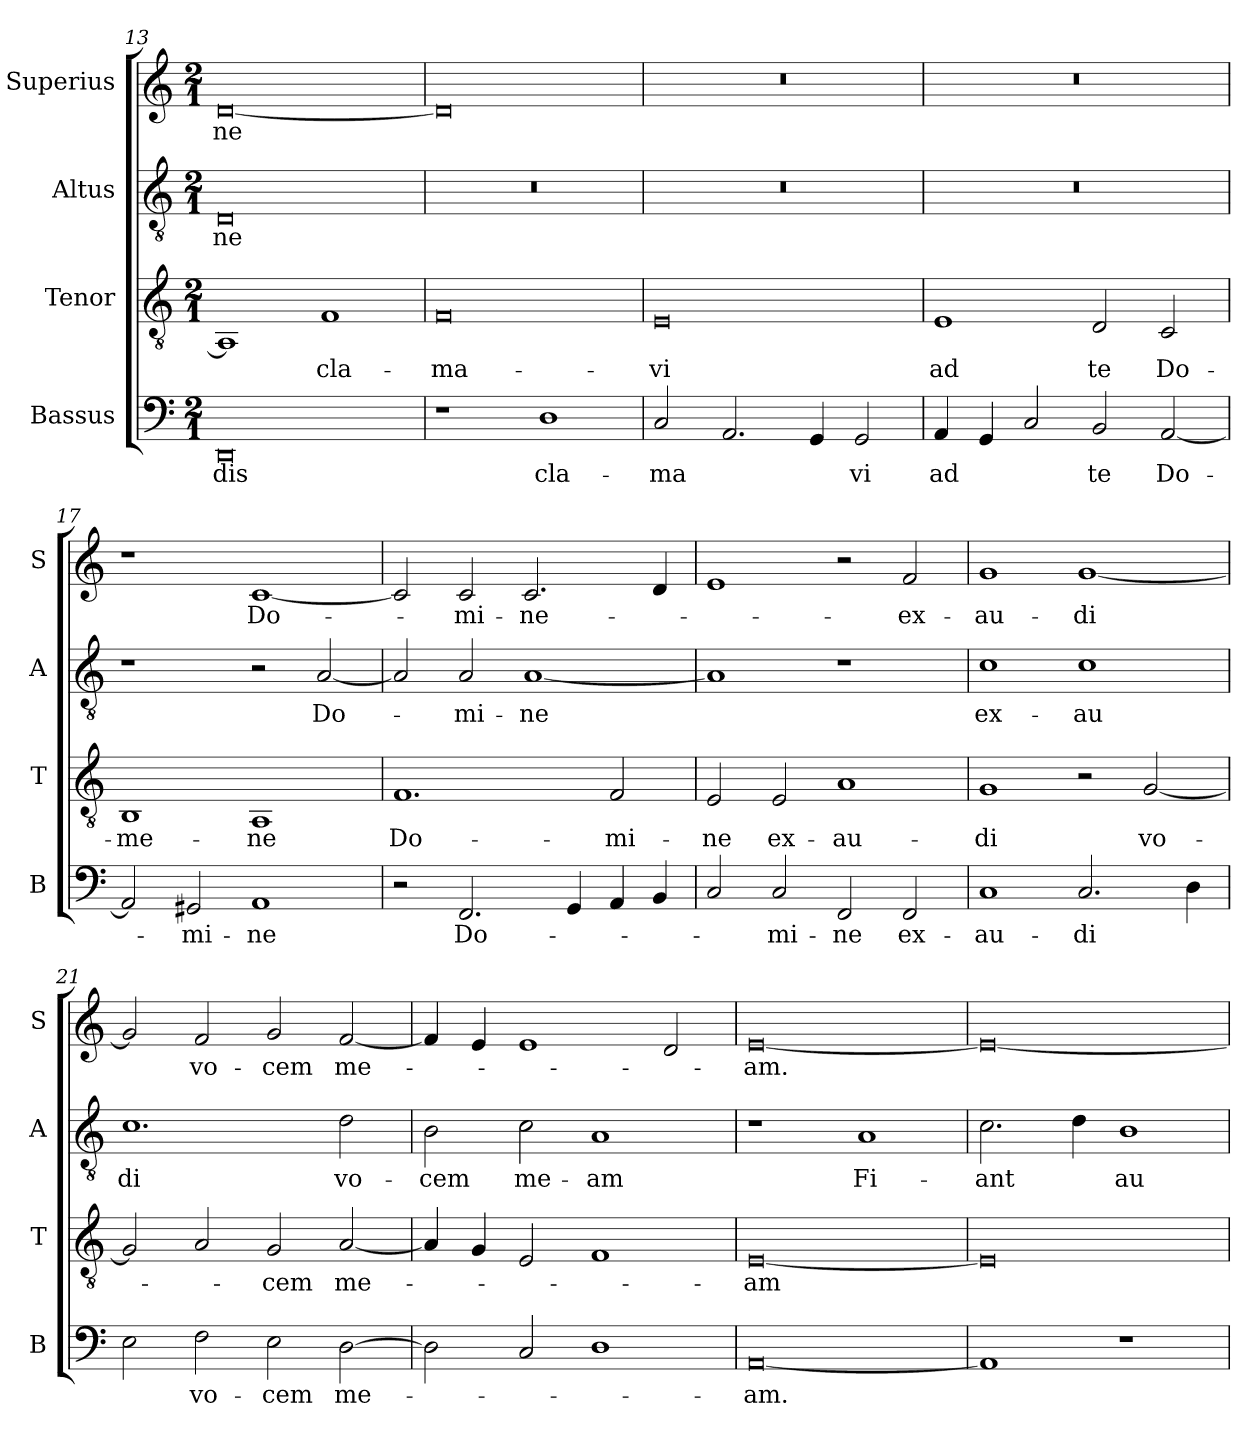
**kern	**text	**kern	**text	**kern	**text	**kern	**text
*part4	*part4	*part3	*part3	*part2	*part2	*part1	*part1
*staff4	*staff4	*staff3	*staff3	*staff2	*staff2	*staff1	*staff1
*I"Bassus	*	*I"Tenor	*	*I"Altus	*	*I"Superius	*
*I'B	*	*I'T	*	*I'A	*	*I'S	*
*clefF4	*	*clefGv2	*	*clefGv2	*	*clefG2	*
*k[]	*	*k[]	*	*k[]	*	*k[]	*
*M2/1	*	*M2/1	*	*M2/1	*	*M2/1	*
=13	=13	=13	=13	=13	=13	=13	=13
0DD	dis	1AA]	.	0D	-ne	[0d	-ne
.	.	1F	cla-	.	.	.	.
=14	=14	=14	=14	=14	=14	=14	=14
1r	.	0F	-ma-	0r	.	0d]	.
1D	cla-	.	.	.	.	.	.
=15	=15	=15	=15	=15	=15	=15	=15
2C/	-ma	0E	-vi	0r	.	0r	.
2.AA/	.	.	.	.	.	.	.
4GG/	.	.	.	.	.	.	.
2GG/	vi	.	.	.	.	.	.
=16	=16	=16	=16	=16	=16	=16	=16
4AA/	ad	1E	ad	0r	.	0r	.
4GG/	.	.	.	.	.	.	.
2C/	.	.	.	.	.	.	.
2BB/	te	2D/	te	.	.	.	.
[2AA/	Do-	2C/	Do-	.	.	.	.
=17	=17	=17	=17	=17	=17	=17	=17
2AA/]	.	1BB	-me-	1r	.	1r	.
2GG#X/	-mi-	.	.	.	.	.	.
1AA	-ne	1AA	-ne	2r	.	[1c	Do-
.	.	.	.	[2A/	Do-	.	.
=18	=18	=18	=18	=18	=18	=18	=18
2r	.	1.F	Do-	2A/]	.	2c/]	.
2.FF/	Do-	.	.	2A/	-mi-	2c/	-mi-
.	.	.	.	[1A	-ne	2.c/	-ne-
4GG/	.	.	.	.	.	.	.
4AA/	.	2F/	-mi-	.	.	.	.
4BB/	.	.	.	.	.	4d/	.
=19	=19	=19	=19	=19	=19	=19	=19
2C/	.	2E/	-ne	1A]	.	1e	.
2C/	-mi-	2E/	ex-	.	.	.	.
2FF/	-ne	1A	-au-	1r	.	2r	.
2FF/	ex-	.	.	.	.	2f/	-ex-
=20	=20	=20	=20	=20	=20	=20	=20
1C	-au-	1G	-di	1c	ex-	1g	-au-
2.C/	-di	2r	.	1c	-au	[1g	-di
.	.	[2G/	vo-	.	.	.	.
4D\	.	.	.	.	.	.	.
=21	=21	=21	=21	=21	=21	=21	=21
2E\	.	2G/]	.	1.c	di	2g/]	.
2F\	vo-	2A/	.	.	.	2f/	vo-
2E\	-cem	2G/	-cem	.	.	2g/	-cem
[2D\	me-	[2A/	me-	2d\	vo-	[2f/	me-
=22	=22	=22	=22	=22	=22	=22	=22
2D\]	.	4A/]	.	2B\	-cem	4f/]	.
.	.	4G/	.	.	.	4e/	.
2C/	.	2E/	.	2c\	me-	1e	.
1D	.	1F	.	1A	-am	.	.
.	.	.	.	.	.	2d/	.
=23	=23	=23	=23	=23	=23	=23	=23
[0AA	-am.	[0E	-am	1r	.	[0e	-am.
.	.	.	.	1A	Fi-	.	.
=24	=24	=24	=24	=24	=24	=24	=24
1AA]	.	0E]	.	2.c\	-ant	0e_	.
.	.	.	.	4d\	.	.	.
1r	.	.	.	1B	au-	.	.
=	=	=	=	=	=	=	=
*-	*-	*-	*-	*-	*-	*-	*-
